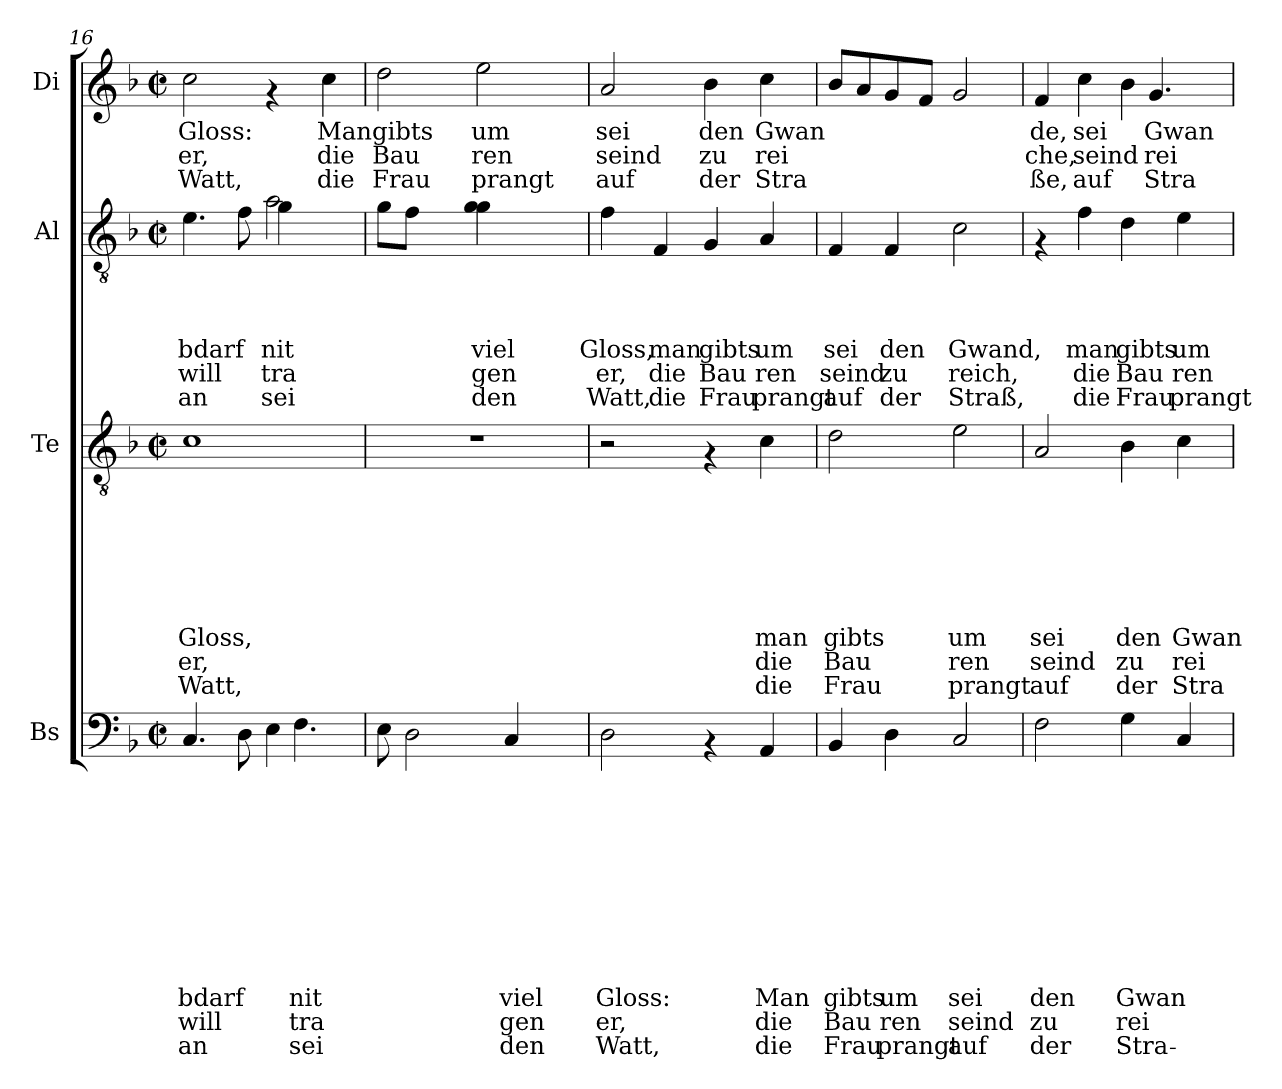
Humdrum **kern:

**kern	**text	**text	**text	**text	**text	**text	**text	**text	**text	**text	**text	**text	**kern	**text	**text	**text	**text	**text	**text	**text	**text	**text	**kern	**text	**text	**text	**text	**text	**text	**kern	**text	**text	**text
*part4	*part4	*part4	*part4	*part4	*part4	*part4	*part4	*part4	*part4	*part4	*part4	*part4	*part3	*part3	*part3	*part3	*part3	*part3	*part3	*part3	*part3	*part3	*part2	*part2	*part2	*part2	*part2	*part2	*part2	*part1	*part1	*part1	*part1
*staff4	*staff4	*staff4	*staff4	*staff4	*staff4	*staff4	*staff4	*staff4	*staff4	*staff4	*staff4	*staff4	*staff3	*staff3	*staff3	*staff3	*staff3	*staff3	*staff3	*staff3	*staff3	*staff3	*staff2	*staff2	*staff2	*staff2	*staff2	*staff2	*staff2	*staff1	*staff1	*staff1	*staff1
*I"Bs	*	*	*	*	*	*	*	*	*	*	*	*	*I"Te	*	*	*	*	*	*	*	*	*	*I"Al	*	*	*	*	*	*	*I"Di	*	*	*
*clefF4	*	*	*	*	*	*	*	*	*	*	*	*	*clefGv2	*	*	*	*	*	*	*	*	*	*clefGv2	*	*	*	*	*	*	*clefG2	*	*	*
*k[b-]	*	*	*	*	*	*	*	*	*	*	*	*	*k[b-]	*	*	*	*	*	*	*	*	*	*k[b-]	*	*	*	*	*	*	*k[b-]	*	*	*
*F:	*	*	*	*	*	*	*	*	*	*	*	*	*F:	*	*	*	*	*	*	*	*	*	*F:	*	*	*	*	*	*	*F:	*	*	*
*M2/2	*	*	*	*	*	*	*	*	*	*	*	*	*M2/2	*	*	*	*	*	*	*	*	*	*M2/2	*	*	*	*	*	*	*M2/2	*	*	*
*met(c|)	*	*	*	*	*	*	*	*	*	*	*	*	*met(c|)	*	*	*	*	*	*	*	*	*	*met(c|)	*	*	*	*	*	*	*met(c|)	*	*	*
=16	=16	=16	=16	=16	=16	=16	=16	=16	=16	=16	=16	=16	=16	=16	=16	=16	=16	=16	=16	=16	=16	=16	=16	=16	=16	=16	=16	=16	=16	=16	=16	=16	=16
!LO:TX:b:t=CC-BY-NC 4.0 Q	!	!	!	!	!	!	!	!	!	!	!	!	!	!	!	!	!	!	!	!	!	!	!	!	!	!	!	!	!	!	!	!	!
!	!	!	!	!	!	!	!	!	!	!LO:LY:b:rj	!LO:LY:b:rj	!LO:LY:b:rj	!	!	!	!	!	!	!	!LO:LY:b:rj	!LO:LY:b:rj	!LO:LY:b:rj	!	!	!	!	!LO:LY:b:rj	!LO:LY:b:rj	!LO:LY:b:rj	!	!LO:LY:b:rj	!LO:LY:b:rj	!LO:LY:b:rj
*^	*	*	*	*	*	*	*	*	*	*	*	*	*	*	*	*	*	*	*	*	*	*	*^	*	*	*	*	*	*	*	*	*	*
4.C/	2ryy	.	.	.	.	.	.	.	.	.	bdarf	will	an	1c	.	.	.	.	.	.	Gloss,	er,	Watt,	4.e\	2ryy	.	.	.	bdarf	will	an	2cc\	Gloss:	er,	Watt,
8D\	.	.	.	.	.	.	.	.	.	.	.	.	.	.	.	.	.	.	.	.	.	.	.	8f\	.	.	.	.	.	.	.	.	.	.	.
!	!	!	!	!	!	!	!	!	!	!	!	!	!	!	!	!	!	!	!	!	!	!	!	!	!	!	!	!	!LO:LY:b:rj	!LO:LY:b:rj	!LO:LY:b:rj	!	!	!	!
4E\	8ryy	.	.	.	.	.	.	.	.	.	.	.	.	.	.	.	.	.	.	.	.	.	.	2a\	4g\	.	.	.	nit	tra	sei	4rf	.	.	.
!	!	!	!	!	!	!	!	!	!	!	!LO:LY:b:rj	!LO:LY:b:rj	!LO:LY:b:rj	!	!	!	!	!	!	!	!	!	!	!	!	!	!	!	!	!	!	!	!	!	!
.	4.F\	.	.	.	.	.	.	.	.	.	nit	tra	sei-	.	.	.	.	.	.	.	.	.	.	.	.	.	.	.	.	.	.	.	.	.	.
!	!	!	!	!	!	!	!	!	!	!	!	!	!	!	!	!	!	!	!	!	!	!	!	!	!	!	!	!	!	!	!	!	!LO:LY:b:rj	!LO:LY:b:rj	!LO:LY:b:rj
4ryy	.	.	.	.	.	.	.	.	.	.	.	.	.	.	.	.	.	.	.	.	.	.	.	.	4ryy	.	.	.	.	.	.	4cc\	Man	die	die
*v	*v	*	*	*	*	*	*	*	*	*	*	*	*	*	*	*	*	*	*	*	*	*	*	*	*	*	*	*	*	*	*	*	*	*	*
!!LO:PB:g=z
=17	=17	=17	=17	=17	=17	=17	=17	=17	=17	=17	=17	=17	=17	=17	=17	=17	=17	=17	=17	=17	=17	=17	=17	=17	=17	=17	=17	=17	=17	=17	=17	=17	=17	=17
!	!	!	!	!	!	!	!	!	!	!	!	!	!	!	!	!	!	!	!	!	!	!	!	!	!	!	!	!	!	!	!	!LO:LY:a:rj	!LO:LY:a:rj	!LO:LY:a:rj
*	*	*	*	*	*	*	*	*	*	*	*	*	*	*	*	*	*	*	*	*	*	*	*v	*v	*	*	*	*	*	*	*	*	*	*
8E\	.	.	.	.	.	.	.	.	.	.	.	.	1r	.	.	.	.	.	.	.	.	.	8g\L	.	.	.	.	.	.	2dd\	gibts	Bau	Frau
2D\	.	.	.	.	.	.	.	.	.	.	.	.	.	.	.	.	.	.	.	.	.	.	8f\J	.	.	.	.	.	.	.	.	.	.
.	.	.	.	.	.	.	.	.	.	.	.	.	.	.	.	.	.	.	.	.	.	.	4ryy	.	.	.	.	.	.	.	.	.	.
!	!	!	!	!	!	!	!	!	!	!	!	!	!	!	!	!	!	!	!	!	!	!	!	!	!	!	!LO:LY:b:rj	!LO:LY:b:rj	!LO:LY:b:rj	!	!LO:LY:a:rj	!LO:LY:a:rj	!LO:LY:a:rj
.	.	.	.	.	.	.	.	.	.	.	.	.	.	.	.	.	.	.	.	.	.	.	4g\ 4g\	.	.	.	viel	gen	den	2ee\	um	ren	prangt
!	!	!	!	!	!	!	!	!	!	!LO:LY:b:rj	!LO:LY:b:rj	!LO:LY:b:rj	!	!	!	!	!	!	!	!	!	!	!	!	!	!	!	!	!	!	!	!	!
4C/	.	.	.	.	.	.	.	.	.	viel	gen	-den	.	.	.	.	.	.	.	.	.	.	.	.	.	.	.	.	.	.	.	.	.
.	.	.	.	.	.	.	.	.	.	.	.	.	.	.	.	.	.	.	.	.	.	.	4ryy	.	.	.	.	.	.	.	.	.	.
8ryy	.	.	.	.	.	.	.	.	.	.	.	.	.	.	.	.	.	.	.	.	.	.	.	.	.	.	.	.	.	.	.	.	.
=18	=18	=18	=18	=18	=18	=18	=18	=18	=18	=18	=18	=18	=18	=18	=18	=18	=18	=18	=18	=18	=18	=18	=18	=18	=18	=18	=18	=18	=18	=18	=18	=18	=18
!	!	!	!	!	!	!	!	!	!	!LO:LY:b:rj	!LO:LY:b:rj	!LO:LY:b:rj	!	!	!	!	!	!	!	!	!	!	!	!	!	!	!LO:LY:b:rj	!LO:LY:b:rj	!LO:LY:b:rj	!	!LO:LY:a:rj	!LO:LY:a:rj	!LO:LY:a:rj
2D\	.	.	.	.	.	.	.	.	.	Gloss:	er,	Watt,	2r	.	.	.	.	.	.	.	.	.	4f\	.	.	.	Gloss,	er,	Watt,	2a/	sei	seind	auf
!	!	!	!	!	!	!	!	!	!	!	!	!	!	!	!	!	!	!	!	!	!	!	!	!	!	!	!LO:LY:b:rj	!LO:LY:b:rj	!LO:LY:b:rj	!	!	!	!
.	.	.	.	.	.	.	.	.	.	.	.	.	.	.	.	.	.	.	.	.	.	.	4F/	.	.	.	man	die	die	.	.	.	.
!	!	!	!	!	!	!	!	!	!	!	!	!	!	!	!	!	!	!	!	!	!	!	!	!	!	!	!LO:LY:b:rj	!LO:LY:b:rj	!LO:LY:b:rj	!	!LO:LY:a:rj	!LO:LY:a:rj	!LO:LY:a:rj
4rAA	.	.	.	.	.	.	.	.	.	.	.	.	4rF	.	.	.	.	.	.	.	.	.	4G/	.	.	.	gibts	Bau	Frau	4b-\	den	zu	der
!	!	!	!	!	!	!	!	!	!	!LO:LY:b:rj	!LO:LY:b:rj	!LO:LY:b:rj	!	!	!	!	!	!	!	!LO:LY:b:rj	!LO:LY:b:rj	!LO:LY:b:rj	!	!	!	!	!LO:LY:b:rj	!LO:LY:b:rj	!LO:LY:b:rj	!	!LO:LY:a:rj	!LO:LY:a:rj	!LO:LY:a:rj
4AA/	.	.	.	.	.	.	.	.	.	Man	die	die	4c\	.	.	.	.	.	.	man	die	die	4A/	.	.	.	um	ren	prangt	4cc\	Gwan	rei	Stra
=19	=19	=19	=19	=19	=19	=19	=19	=19	=19	=19	=19	=19	=19	=19	=19	=19	=19	=19	=19	=19	=19	=19	=19	=19	=19	=19	=19	=19	=19	=19	=19	=19	=19
!	!	!	!	!	!	!	!	!	!	!LO:LY:b:rj	!LO:LY:b:rj	!LO:LY:b:rj	!	!	!	!	!	!	!	!LO:LY:b:rj	!LO:LY:b:rj	!LO:LY:b:rj	!	!	!	!	!LO:LY:b:rj	!LO:LY:b:rj	!LO:LY:b:rj	!	!	!	!
4BB-/	.	.	.	.	.	.	.	.	.	gibts	Bau	Frau	2d\	.	.	.	.	.	.	gibts	Bau	Frau	4F/	.	.	.	sei	seind	auf	8b-/L	.	.	.
.	.	.	.	.	.	.	.	.	.	.	.	.	.	.	.	.	.	.	.	.	.	.	.	.	.	.	.	.	.	8a/	.	.	.
!	!	!	!	!	!	!	!	!	!	!LO:LY:b:rj	!LO:LY:b:rj	!LO:LY:b:rj	!	!	!	!	!	!	!	!	!	!	!	!	!	!	!LO:LY:b:rj	!LO:LY:b:rj	!LO:LY:b:rj	!	!	!	!
4D\	.	.	.	.	.	.	.	.	.	um	ren	prangt	.	.	.	.	.	.	.	.	.	.	4F/	.	.	.	den	zu	der	8g/	.	.	.
.	.	.	.	.	.	.	.	.	.	.	.	.	.	.	.	.	.	.	.	.	.	.	.	.	.	.	.	.	.	8f/J	.	.	.
!	!	!	!	!	!	!	!	!	!	!LO:LY:b:rj	!LO:LY:b:rj	!LO:LY:b:rj	!	!	!	!	!	!	!	!LO:LY:b:rj	!LO:LY:b:rj	!LO:LY:b:rj	!	!	!	!	!LO:LY:b:rj	!LO:LY:b:rj	!LO:LY:b:rj	!	!	!	!
2C/	.	.	.	.	.	.	.	.	.	sei	seind	auf	2e\	.	.	.	.	.	.	um	ren	prangt	2c\	.	.	.	Gwand,	reich,	Straß,	2g/	.	.	.
=20	=20	=20	=20	=20	=20	=20	=20	=20	=20	=20	=20	=20	=20	=20	=20	=20	=20	=20	=20	=20	=20	=20	=20	=20	=20	=20	=20	=20	=20	=20	=20	=20	=20
!	!	!	!	!	!	!	!	!	!	!LO:LY:b:rj	!LO:LY:b:rj	!LO:LY:b:rj	!	!	!	!	!	!	!	!LO:LY:b:rj	!LO:LY:b:rj	!LO:LY:b:rj	!	!	!	!	!	!	!	!	!LO:LY:a:rj	!LO:LY:a:rj	!LO:LY:a:rj
*	*	*	*	*	*	*	*	*	*	*	*	*	*	*	*	*	*	*	*	*	*	*	*	*	*	*	*	*	*	*^	*	*	*
2F\	.	.	.	.	.	.	.	.	.	den	zu	der	2A/	.	.	.	.	.	.	sei	seind	auf	4rF	.	.	.	.	.	.	4f/	2ryy	de,	che,	ße,
!	!	!	!	!	!	!	!	!	!	!	!	!	!	!	!	!	!	!	!	!	!	!	!	!	!	!	!LO:LY:b:rj	!LO:LY:b:rj	!LO:LY:b:rj	!	!	!LO:LY:a:rj	!LO:LY:a:rj	!LO:LY:a:rj
.	.	.	.	.	.	.	.	.	.	.	.	.	.	.	.	.	.	.	.	.	.	.	4f\	.	.	.	man	die	die	4cc\	.	sei	seind	auf
!	!	!	!	!	!	!	!	!	!	!LO:LY:b:rj	!LO:LY:b:rj	!LO:LY:b:rj	!	!	!	!	!	!	!	!LO:LY:b:rj	!LO:LY:b:rj	!LO:LY:b:rj	!	!	!	!	!LO:LY:b:rj	!LO:LY:b:rj	!LO:LY:b:rj	!	!	!	!	!
4G\	.	.	.	.	.	.	.	.	.	Gwan	rei	Stra-	4B-\	.	.	.	.	.	.	den	zu	der	4d\	.	.	.	gibts	Bau	Frau	4b-\	8ryy	.	.	.
!	!	!	!	!	!	!	!	!	!	!	!	!	!	!	!	!	!	!	!	!	!	!	!	!	!	!	!	!	!	!	!	!LO:LY:a:rj	!LO:LY:a:rj	!LO:LY:a:rj
.	.	.	.	.	.	.	.	.	.	.	.	.	.	.	.	.	.	.	.	.	.	.	.	.	.	.	.	.	.	.	4.g/	Gwan	rei	Stra
!	!	!	!	!	!	!	!	!	!	!	!	!	!	!	!	!	!	!	!	!LO:LY:b:rj	!LO:LY:b:rj	!LO:LY:b:rj	!	!	!	!	!LO:LY:b:rj	!LO:LY:b:rj	!LO:LY:b:rj	!	!	!	!	!
4C/	.	.	.	.	.	.	.	.	.	.	.	.	4c\	.	.	.	.	.	.	Gwan	rei	Stra	4e\	.	.	.	um	ren	prangt	4ryy	.	.	.	.
*	*	*	*	*	*	*	*	*	*	*	*	*	*	*	*	*	*	*	*	*	*	*	*	*	*	*	*	*	*	*v	*v	*	*	*
=	=	=	=	=	=	=	=	=	=	=	=	=	=	=	=	=	=	=	=	=	=	=	=	=	=	=	=	=	=	=	=	=	=
*-	*-	*-	*-	*-	*-	*-	*-	*-	*-	*-	*-	*-	*-	*-	*-	*-	*-	*-	*-	*-	*-	*-	*-	*-	*-	*-	*-	*-	*-	*-	*-	*-	*-
